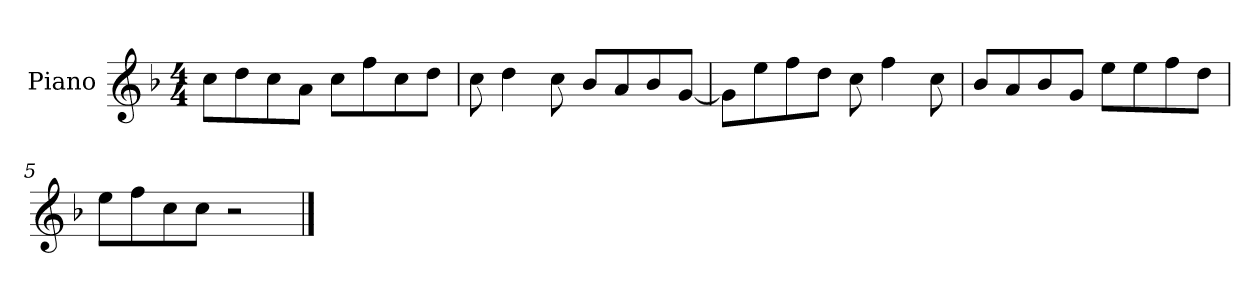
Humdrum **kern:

**kern
*part1
*staff1
*I"Piano
*I'P-no
*clefG2
*k[b-]
*M4/4
*MM90
=1
8cc\L
8dd\
8cc\
8a\J
8cc\L
8ff\
8cc\
8dd\J
=2
8cc\
4dd\
8cc\
8b-/L
8a/
8b-/
[8g/J
=3
8g\L]
8ee\
8ff\
8dd\J
8cc\
4ff\
8cc\
=4
8b-/L
8a/
8b-/
8g/J
8ee\L
8ee\
8ff\
8dd\J
=5
8ee\L
8ff\
8cc\
8cc\J
2r
==
*-
